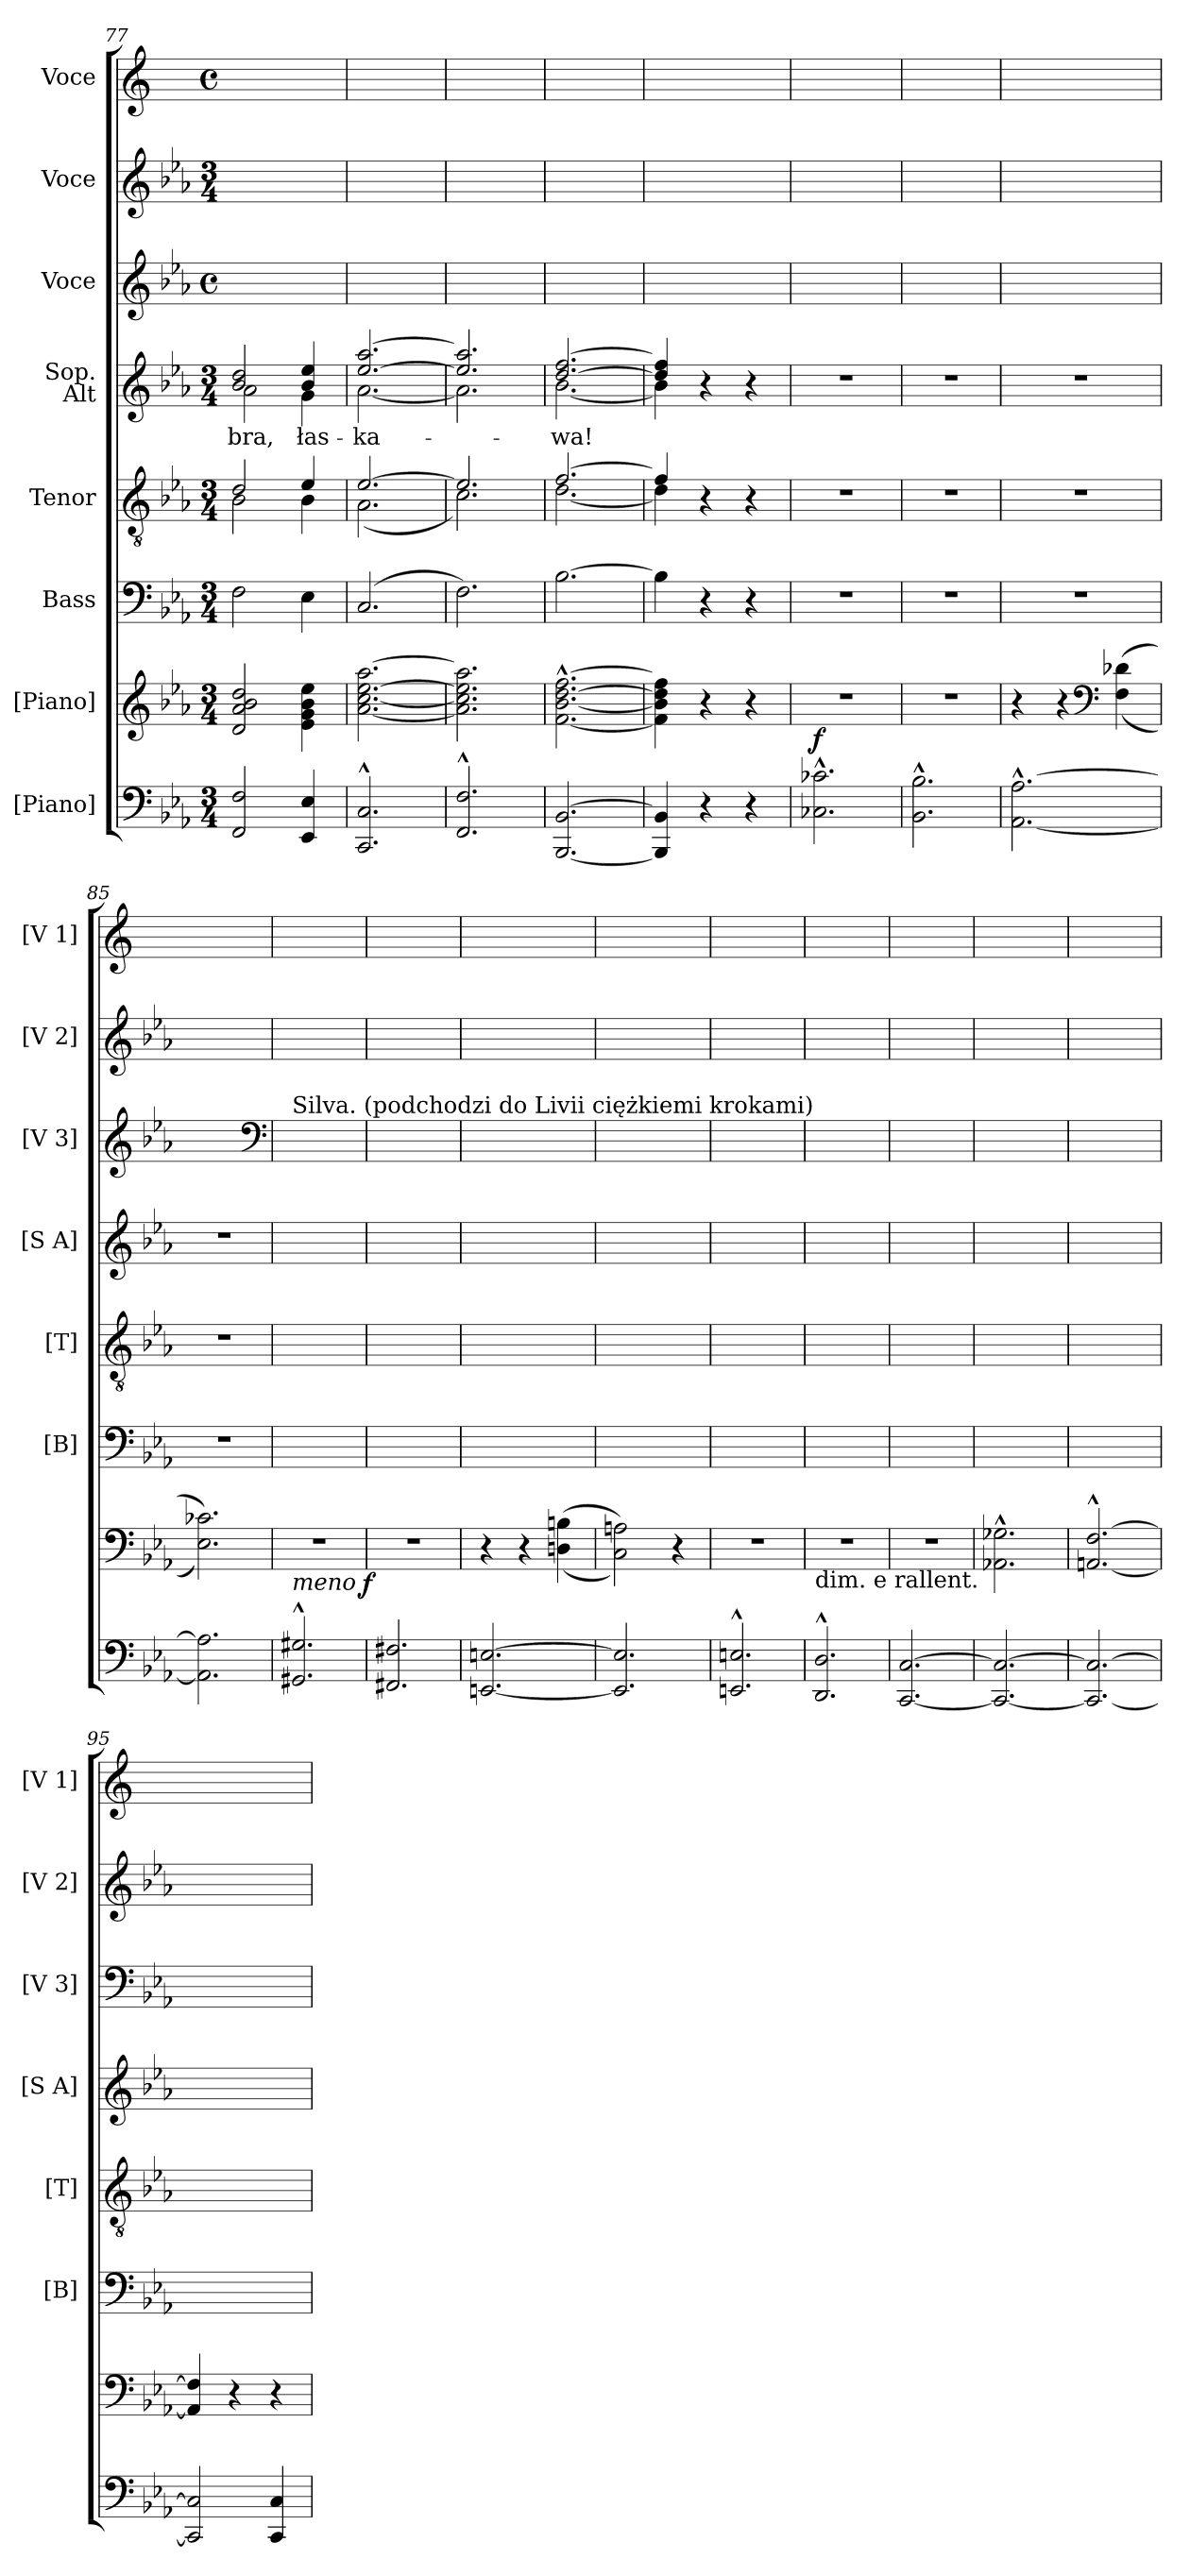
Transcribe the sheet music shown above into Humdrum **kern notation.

**kern	**kern	**dynam	**kern	**kern	**kern	**text	**kern	**kern	**kern
*part8	*part7	*part7	*part6	*part5	*part4	*part4	*part3	*part2	*part1
*staff8	*staff7	*staff7	*staff6	*staff5	*staff4	*staff4	*staff3	*staff2	*staff1
*I"[Piano]	*I"[Piano]	*	*I"Bass	*I"Tenor	*I"Sop.\nAlt	*	*I"Voce	*I"Voce	*I"Voce
*	*	*	*I'[B]	*I'[T]	*I'[S A]	*	*I'[V 3]	*I'[V 2]	*I'[V 1]
*clefF4	*clefG2	*	*clefF4	*clefGv2	*clefG2	*	*clefG2	*clefG2	*clefG2
*k[b-e-a-]	*k[b-e-a-]	*	*k[b-e-a-]	*k[b-e-a-]	*k[b-e-a-]	*	*k[b-e-a-]	*k[b-e-a-]	*k[]
*M3/4	*M3/4	*	*M3/4	*M3/4	*M3/4	*	*M4/4	*M3/4	*M4/4
*	*	*	*	*	*	*	*met(c)	*	*met(c)
=77	=77	=77	=77	=77	=77	=77	=77	=77	=77
*	*	*	*	*^	*^	*	*	*	*
2FF/ 2F/	2d/ 2a-/ 2b-/ 2dd/	.	2F\	2d/	2B-\	2b-/ 2dd/	2a-\	-bra,	2.ryy	2.ryy	2.ryy
4EE-/ 4E-/	4e-\ 4g\ 4b-\ 4ee-\	.	4E-\	4e-/	4B-\	4b-/ 4ee-/	4g\	łas-	.	.	.
=78	=78	=78	=78	=78	=78	=78	=78	=78	=78	=78	=78
2.CC^^/ 2.C^^/	[2.a-\ [2.cc\ [2.ee-\ [2.aa-\	.	(2.C/	[2.e-/	(2.A-\	[2.ee-/ [2.aa-/	[2.a-\	-ka-	2.ryy	2.ryy	2.ryy
=79	=79	=79	=79	=79	=79	=79	=79	=79	=79	=79	=79
2.FF^^/ 2.F^^/	2.a-]\ 2.cc]\ 2.ee-]\ 2.aa-]\	.	2.F\)	2.e-/]	2.c\)	2.ee-]/ 2.aa-]/	2.a-\]	.	2.ryy	2.ryy	2.ryy
=80	=80	=80	=80	=80	=80	=80	=80	=80	=80	=80	=80
[2.BBB-/ [2.BB-/	[2.f^^\ [2.b-^^\ [2.dd^^\ [2.ff^^\	.	[2.B-\	[2.f/	[2.d\	[2.dd/ [2.ff/	[2.b-\	-wa!	2.ryy	2.ryy	2.ryy
=81	=81	=81	=81	=81	=81	=81	=81	=81	=81	=81	=81
4BBB-]/ 4BB-]/	4f]\ 4b-]\ 4dd]\ 4ff]\	.	4B-\]	4f/]	4d\]	4dd]/ 4ff]/	4b-\]	.	2.ryy	2.ryy	2.ryy
4r	4r	.	4r	4r	2ryy	4r	2ryy	.	.	.	.
4r	4r	.	4r	4r	.	4r	.	.	.	.	.
*	*	*	*	*v	*v	*	*	*	*	*	*
*	*	*	*	*	*v	*v	*	*	*	*
=82	=82	=82	=82	=82	=82	=82	=82	=82	=82
2.C-X^^\ 2.c-X^^\	2.r	f	2.r	2.r	2.r	.	2.ryy	2.ryy	2.ryy
=83	=83	=83	=83	=83	=83	=83	=83	=83	=83
2.BB-^^\ 2.B-^^\	2.r	.	2.r	2.r	2.r	.	2.ryy	2.ryy	2.ryy
=84	=84	=84	=84	=84	=84	=84	=84	=84	=84
[2.AA-^^\ [2.A-^^\	4r	.	2.r	2.r	2.r	.	2.ryy	2.ryy	2.ryy
.	4r	.	.	.	.	.	.	.	.
*	*clefF4	*	*	*	*	*	*	*	*
.	(<(>4F\ 4d-X\	.	.	.	.	.	.	.	.
=85	=85	=85	=85	=85	=85	=85	=85	=85	=85
2.AA-]\ 2.A-]\	2.E-\ 2.c-X\))	.	2.r	2.r	2.r	.	2.ryy	2.ryy	2.ryy
*	*	*	*	*	*	*	*clefF4	*	*
=86	=86	=86	=86	=86	=86	=86	=86	=86	=86
!	!	!	!	!	!	!	!LO:TX:a:t=Silva. (podchodzi do Livii ciężkiemi krokami)	!	!
!	!	!LO:DY:b:t=meno %s	!	!	!	!	!	!	!
2.GG#X^^/ 2.G#X^^/	2.r	f	2.ryy	2.ryy	2.ryy	.	2.r	2.ryy	2.ryy
=87	=87	=87	=87	=87	=87	=87	=87	=87	=87
2.FF#X/ 2.F#X/	2.r	.	2.ryy	2.ryy	2.ryy	.	2.r	2.ryy	2.ryy
=88	=88	=88	=88	=88	=88	=88	=88	=88	=88
[2.EEn/ [2.En/	4r	.	2.ryy	2.ryy	2.ryy	.	2.r	2.ryy	2.ryy
.	4r	.	.	.	.	.	.	.	.
.	(<(>4Dn\ 4Bn\	.	.	.	.	.	.	.	.
=89	=89	=89	=89	=89	=89	=89	=89	=89	=89
2.EE]/ 2.E]/	2C\ 2An\))	.	2.ryy	2.ryy	2.ryy	.	2.r	2.ryy	2.ryy
.	4r	.	.	.	.	.	.	.	.
=90	=90	=90	=90	=90	=90	=90	=90	=90	=90
2.EEn^^/ 2.En^^/	2.r	.	2.ryy	2.ryy	2.ryy	.	2.r	2.ryy	2.ryy
=91	=91	=91	=91	=91	=91	=91	=91	=91	=91
!	!LO:TX:b:t=dim. e rallent.	!	!	!	!	!	!	!	!
2.DD^^/ 2.D^^/	2.r	.	2.ryy	2.ryy	2.ryy	.	2.r	2.ryy	2.ryy
=92	=92	=92	=92	=92	=92	=92	=92	=92	=92
[2.CC/ [2.C/	2.r	.	2.ryy	2.ryy	2.ryy	.	2.r	2.ryy	2.ryy
=93	=93	=93	=93	=93	=93	=93	=93	=93	=93
2.CC_/ 2.C_/	2.AA-X^^\ 2.G-X^^\	.	2.ryy	2.ryy	2.ryy	.	2.r	2.ryy	2.ryy
=94	=94	=94	=94	=94	=94	=94	=94	=94	=94
2.CC_/ 2.C_/	[2.AAn^^/ [2.F^^/	.	2.ryy	2.ryy	2.ryy	.	2.r	2.ryy	2.ryy
=95	=95	=95	=95	=95	=95	=95	=95	=95	=95
2CC]/ 2C]/	4AA]/ 4F]/	.	2.ryy	2.ryy	2.ryy	.	2.r	2.ryy	2.ryy
.	4r	.	.	.	.	.	.	.	.
4CC/ 4C/	4r	.	.	.	.	.	.	.	.
=	=	=	=	=	=	=	=	=	=
*-	*-	*-	*-	*-	*-	*-	*-	*-	*-
